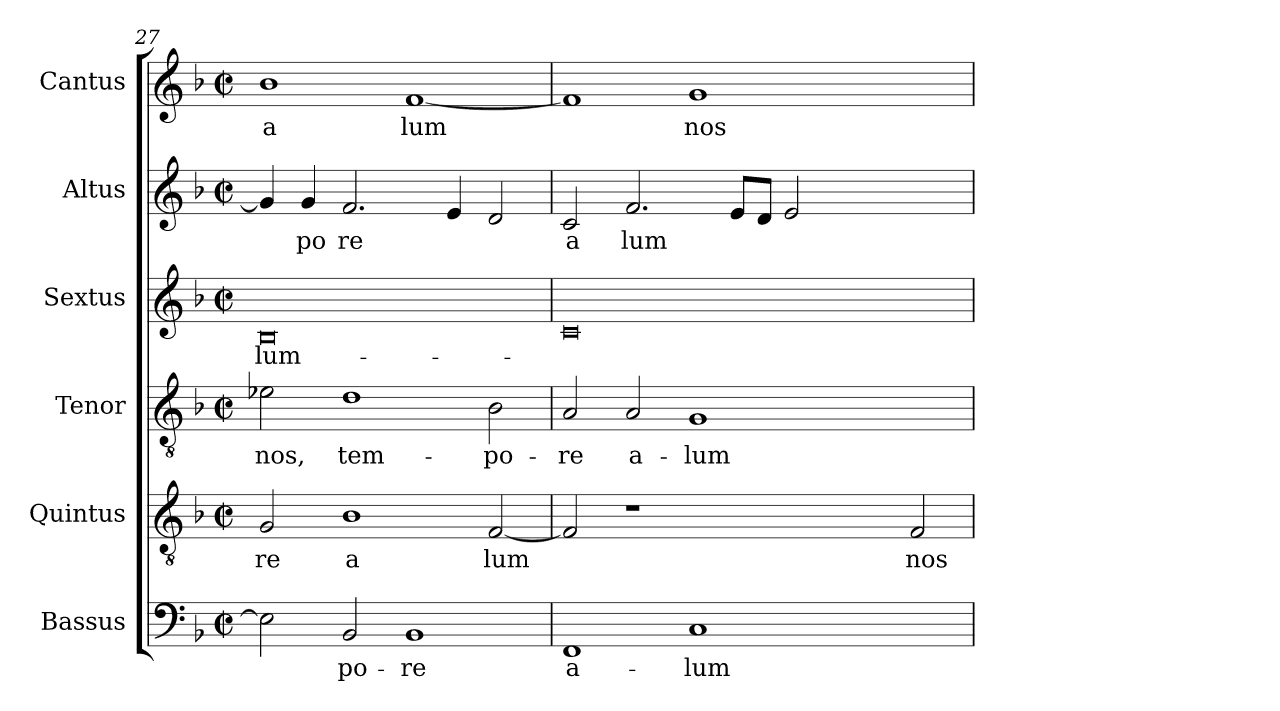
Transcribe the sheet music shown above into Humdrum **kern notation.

**kern	**text	**kern	**text	**kern	**text	**kern	**text	**kern	**text	**kern	**text
*part6	*part6	*part5	*part5	*part4	*part4	*part3	*part3	*part2	*part2	*part1	*part1
*staff6	*staff6	*staff5	*staff5	*staff4	*staff4	*staff3	*staff3	*staff2	*staff2	*staff1	*staff1
*I"Bassus	*	*I"Quintus	*	*I"Tenor	*	*I"Sextus	*	*I"Altus	*	*I"Cantus	*
*clefF4	*	*clefGv2	*	*clefGv2	*	*clefG2	*	*clefG2	*	*clefG2	*
*k[b-]	*	*k[b-]	*	*k[b-]	*	*k[b-]	*	*k[b-]	*	*k[b-]	*
*F:	*	*F:	*	*F:	*	*F:	*	*F:	*	*F:	*
*M2/2	*	*M2/2	*	*M2/2	*	*M2/2	*	*M2/2	*	*M2/2	*
*met(c|)	*	*met(c|)	*	*met(c|)	*	*met(c|)	*	*met(c|)	*	*met(c|)	*
=27	=27	=27	=27	=27	=27	=27	=27	=27	=27	=27	=27
!	!	!	!LO:LY:b:cj	!	!LO:LY:b:cj	!	!LO:LY:b	!	!	!	!LO:LY:b:cj
2E-\]	.	2G/	re	2e-X\	-nos,	0B-	-lum-	4g/]	.	1b-	a
!	!	!	!	!	!	!	!	!	!LO:LY:b:cj	!	!
.	.	.	.	.	.	.	.	4g/	po	.	.
!	!LO:LY:b:cj	!	!LO:LY:b:cj	!	!LO:LY:b:cj	!	!	!	!LO:LY:b:cj	!	!
2BB-/	-po-	1B-	a	1d	tem-	.	.	2.f/	re	.	.
!	!LO:LY:b:cj	!	!	!	!	!	!	!	!	!	!LO:LY:b
1BB-	-re	.	.	.	.	.	.	.	.	[<1f	lum
.	.	.	.	.	.	.	.	4e/	.	.	.
!	!	!	!LO:LY:b	!	!LO:LY:b:cj	!	!	!	!	!	!
.	.	[<2F/	lum	2B-\	-po-	.	.	2d/	.	.	.
=28	=28	=28	=28	=28	=28	=28	=28	=28	=28	=28	=28
!	!LO:LY:b:cj	!	!	!	!LO:LY:b:cj	!	!	!	!LO:LY:b:cj	!	!
1FF	a-	2F/]	.	2A/	-re	0c	.	2c/	a	1f]	.
!	!	!LO:N:vis=1	!	!	!LO:LY:b:cj	!	!	!	!LO:LY:b	!	!
.	.	0r	.	2A/	a-	.	.	2.f/	lum	.	.
!	!LO:LY:b:cj	!	!	!	!LO:LY:b:cj	!	!	!	!	!	!LO:LY:b:cj
1C	-lum-	.	.	1G	-lum-	.	.	.	.	1g	nos
.	.	.	.	.	.	.	.	8e/L	.	.	.
.	.	.	.	.	.	.	.	8d/J	.	.	.
.	.	.	.	.	.	.	.	2e/	.	.	.
1ryy	.	.	.	1ryy	.	1ryy	.	1ryy	.	1ryy	.
!	!	!	!LO:LY:b:cj	!	!	!	!	!	!	!	!
.	.	2F/	nos	.	.	.	.	.	.	.	.
=	=	=	=	=	=	=	=	=	=	=	=
*-	*-	*-	*-	*-	*-	*-	*-	*-	*-	*-	*-
